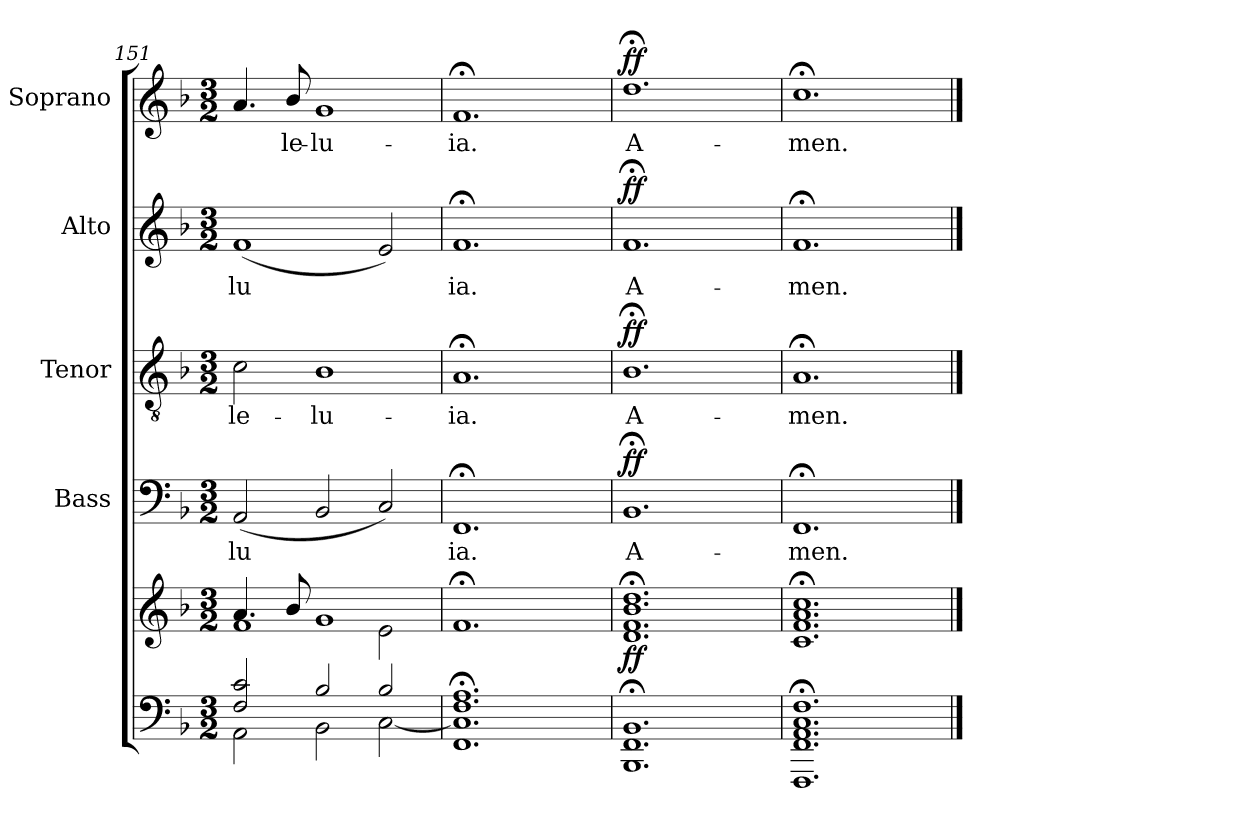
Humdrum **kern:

**kern	**kern	**dynam	**kern	**text	**dynam	**kern	**text	**dynam	**kern	**text	**dynam	**kern	**text	**dynam
*part6	*part5	*part5	*part4	*part4	*part4	*part3	*part3	*part3	*part2	*part2	*part2	*part1	*part1	*part1
*staff6	*staff5	*staff5	*staff4	*staff4	*staff4	*staff3	*staff3	*staff3	*staff2	*staff2	*staff2	*staff1	*staff1	*staff1
*	*	*	*I"Bass	*	*	*I"Tenor	*	*	*I"Alto	*	*	*I"Soprano	*	*
*	*	*	*I'B	*	*	*I'T	*	*	*I'A	*	*	*I'S	*	*
*clefF4	*clefG2	*	*clefF4	*	*	*clefGv2	*	*	*clefG2	*	*	*clefG2	*	*
*k[b-]	*k[b-]	*	*k[b-]	*	*	*k[b-]	*	*	*k[b-]	*	*	*k[b-]	*	*
*F:	*F:	*	*F:	*	*	*F:	*	*	*F:	*	*	*F:	*	*
*M3/2	*M3/2	*	*M3/2	*	*	*M3/2	*	*	*M3/2	*	*	*M3/2	*	*
=151	=151	=151	=151	=151	=151	=151	=151	=151	=151	=151	=151	=151	=151	=151
*^	*^	*	*	*	*	*	*	*	*	*	*	*	*	*
!	!	!	!	!	!	!LO:LY:b	!	!	!LO:LY:b	!	!	!LO:LY:b	!	!	!	!
2F/ 2c/	2AA\	4.a/	1f	.	(<2AA/	-lu­	.	2c\	-le-	.	(<1f	-lu­	.	4.a/	.	.
!	!	!	!	!	!	!	!	!	!	!	!	!	!	!	!LO:LY:b	!
.	.	8b-/	.	.	.	.	.	.	.	.	.	.	.	8b-/	le-	.
!	!	!	!	!	!	!	!	!	!LO:LY:b	!	!	!	!	!	!LO:LY:b	!
2B-/	2BB-\	1g	.	.	2BB-/	.	.	1B-	-lu-	.	.	.	.	1g	-lu-	.
2B-/	[<2C\	.	2e\	.	2C/)	.	.	.	.	.	2e/)	.	.	.	.	.
=152	=152	=152	=152	=152	=152	=152	=152	=152	=152	=152	=152	=152	=152	=152	=152	=152
!	!	!	!	!	!	!LO:LY:b	!	!	!LO:LY:b	!	!	!LO:LY:b	!	!	!LO:LY:b	!
1.FF;< 1.F;< 1.A;<	1.C]	1.f;<	1ryy	.	1.FF;	ia.	.	1.A;	-ia.	.	1.f;	ia.	.	1.f;	-ia.	.
.	.	.	2ryy	.	.	.	.	.	.	.	.	.	.	.	.	.
=153	=153	=153	=153	=153	=153	=153	=153	=153	=153	=153	=153	=153	=153	=153	=153	=153
!	!	!	!	!LO:DY:b	!	!LO:LY:b	!LO:DY:b	!	!LO:LY:b	!LO:DY:b	!	!LO:LY:b	!LO:DY:b	!	!LO:LY:b	!LO:DY:b
1.BBB-;< 1.FF;< 1.BB-;<	1ryy	1.d;< 1.f;< 1.b-;< 1.dd;<	1ryy	ff	1.BB-;	A-	ff	1.B-;<	A-	ff	1.f;	A-	ff	1.dd;<	A-	ff
.	2ryy	.	2ryy	.	.	.	.	.	.	.	.	.	.	.	.	.
=154	=154	=154	=154	=154	=154	=154	=154	=154	=154	=154	=154	=154	=154	=154	=154	=154
!	!	!	!	!	!	!LO:LY:b	!	!	!LO:LY:b	!	!	!LO:LY:b	!	!	!LO:LY:b	!
1.FFF;< 1.FF;< 1.AA;< 1.C;< 1.F;<	1ryy	1.c;< 1.f;< 1.a;< 1.cc;<	1ryy	.	1.FF;	-men.	.	1.A;	-men.	.	1.f;	-men.	.	1.cc;<	-men.	.
.	2ryy	.	2ryy	.	.	.	.	.	.	.	.	.	.	.	.	.
*v	*v	*	*	*	*	*	*	*	*	*	*	*	*	*	*	*
*	*v	*v	*	*	*	*	*	*	*	*	*	*	*	*	*
==	==	==	==	==	==	==	==	==	==	==	==	==	==	==
*-	*-	*-	*-	*-	*-	*-	*-	*-	*-	*-	*-	*-	*-	*-
